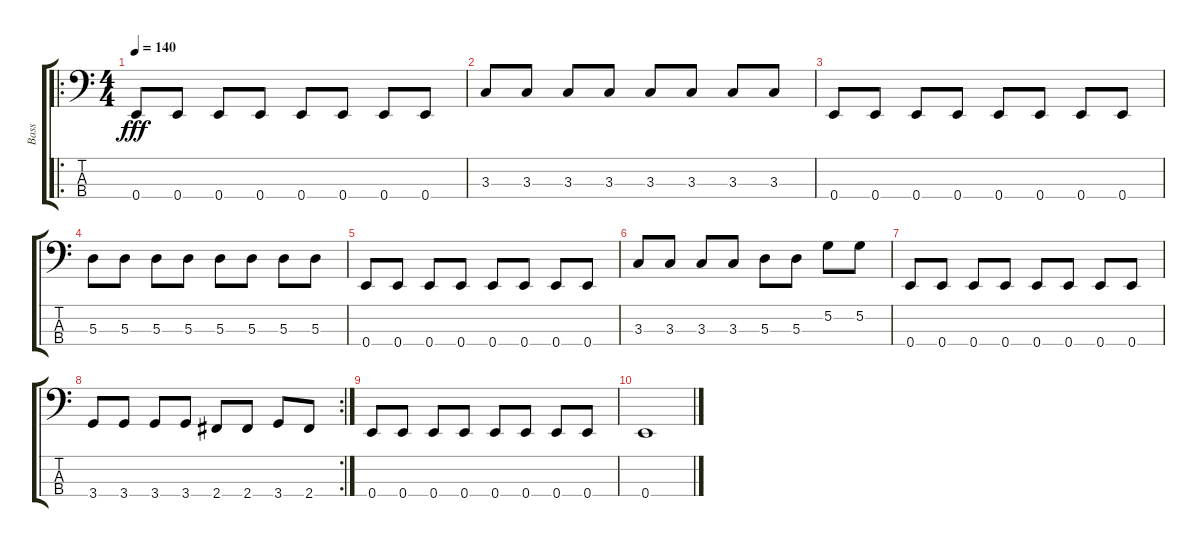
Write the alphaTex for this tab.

\track ("Bass" "Bass") {instrument distortionguitar}
\staff {score tabs}
\tuning (G2 D2 A1 E1) {hide}
\ro
\ts (4 4)
\tempo 140
\clef f4
\ks c
0.4.8{dy fff} 0.4.8 0.4.8 0.4.8 0.4.8 0.4.8 0.4.8 0.4.8 |
3.3.8 3.3.8 3.3.8 3.3.8 3.3.8 3.3.8 3.3.8 3.3.8 |
0.4.8 0.4.8 0.4.8 0.4.8 0.4.8 0.4.8 0.4.8 0.4.8 |
5.3.8 5.3.8 5.3.8 5.3.8 5.3.8 5.3.8 5.3.8 5.3.8 |
0.4.8 0.4.8 0.4.8 0.4.8 0.4.8 0.4.8 0.4.8 0.4.8 |
3.3.8 3.3.8 3.3.8 3.3.8 5.3.8 5.3.8 5.2.8 5.2.8 |
0.4.8 0.4.8 0.4.8 0.4.8 0.4.8 0.4.8 0.4.8 0.4.8 |
\rc 2
3.4.8 3.4.8 3.4.8 3.4.8 2.4.8 2.4.8 3.4.8 2.4.8 |
0.4.8 0.4.8 0.4.8 0.4.8 0.4.8 0.4.8 0.4.8 0.4.8 |
0.4.1
